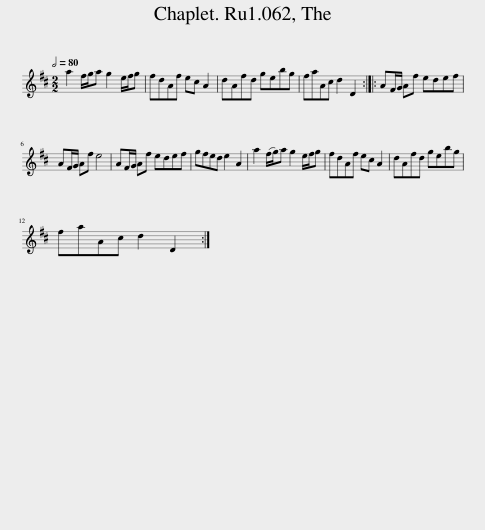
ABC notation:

X:1
L:1/8
Q:1/2=80
M:2/2
I:linebreak $
K:D
V:1 treble
V:1
 a2 f/g/a g2 e/f/g | fdAf ec A2 | dAfd gebg | faAc d2 D2 :: AF/G/ Af edef |$ %5
 AF/G/ Af e4 | AF/G/ Af edef | gfed e2 A2 | a2 (f/g/)a g2 e/f/g | fdAf ec A2 | %10
 dAfd gebg |$ faAc d2 D2 :| %12
